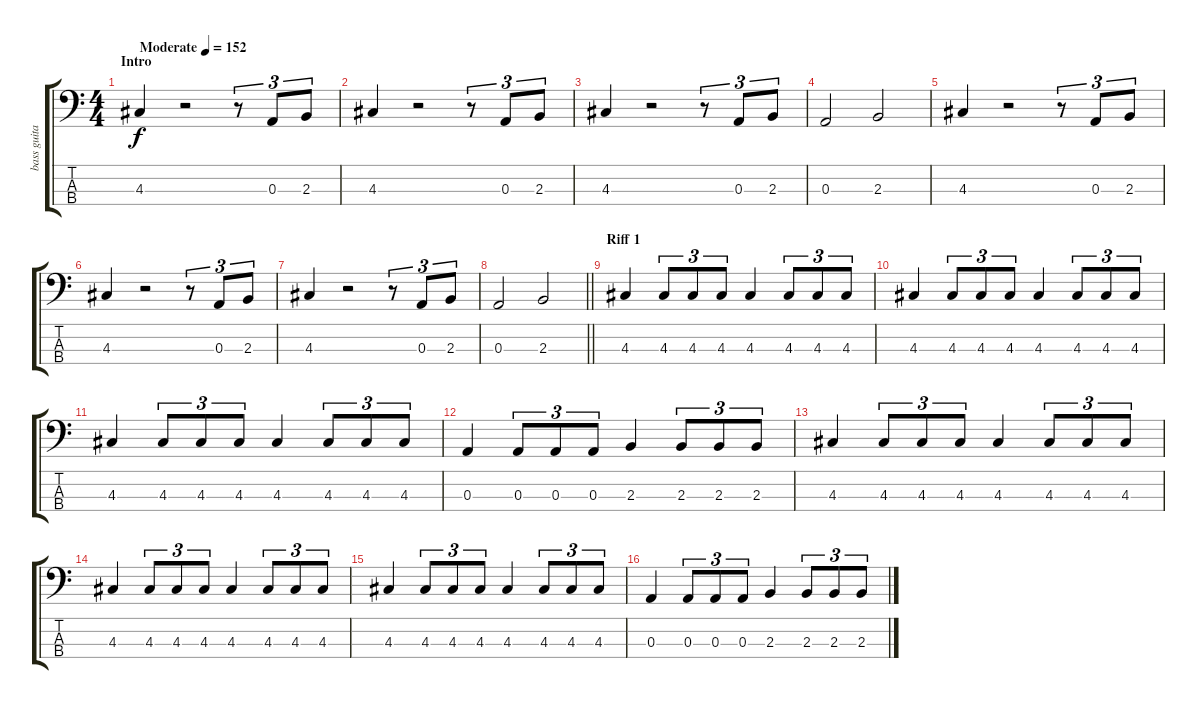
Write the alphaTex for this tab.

\track ("bass guitar" "bass guita") {instrument electricbasspick}
\staff {score tabs}
\tuning (G2 D2 A1 E1) {hide}
\ts (4 4)
\section ("" "Intro")
\tempo (152 "Moderate")
\clef f4
\ks c
4.3.4{dy f instrument electricbasspick} r.2 r.8{tu (3 2)} 0.3.8{tu (3 2)} 2.3.8{tu (3 2)} |
4.3.4 r.2 r.8{tu (3 2)} 0.3.8{tu (3 2)} 2.3.8{tu (3 2)} |
4.3.4 r.2 r.8{tu (3 2)} 0.3.8{tu (3 2)} 2.3.8{tu (3 2)} |
0.3.2 2.3.2 |
4.3.4 r.2 r.8{tu (3 2)} 0.3.8{tu (3 2)} 2.3.8{tu (3 2)} |
4.3.4 r.2 r.8{tu (3 2)} 0.3.8{tu (3 2)} 2.3.8{tu (3 2)} |
4.3.4 r.2 r.8{tu (3 2)} 0.3.8{tu (3 2)} 2.3.8{tu (3 2)} |
\barLineRight lightlight
0.3.2 2.3.2 |
\section ("" "Riff 1")
4.3.4 4.3.8{tu (3 2)} 4.3.8{tu (3 2)} 4.3.8{tu (3 2)} 4.3.4 4.3.8{tu (3 2)} 4.3.8{tu (3 2)} 4.3.8{tu (3 2)} |
4.3.4 4.3.8{tu (3 2)} 4.3.8{tu (3 2)} 4.3.8{tu (3 2)} 4.3.4 4.3.8{tu (3 2)} 4.3.8{tu (3 2)} 4.3.8{tu (3 2)} |
4.3.4 4.3.8{tu (3 2)} 4.3.8{tu (3 2)} 4.3.8{tu (3 2)} 4.3.4 4.3.8{tu (3 2)} 4.3.8{tu (3 2)} 4.3.8{tu (3 2)} |
0.3.4 0.3.8{tu (3 2)} 0.3.8{tu (3 2)} 0.3.8{tu (3 2)} 2.3.4 2.3.8{tu (3 2)} 2.3.8{tu (3 2)} 2.3.8{tu (3 2)} |
4.3.4 4.3.8{tu (3 2)} 4.3.8{tu (3 2)} 4.3.8{tu (3 2)} 4.3.4 4.3.8{tu (3 2)} 4.3.8{tu (3 2)} 4.3.8{tu (3 2)} |
4.3.4 4.3.8{tu (3 2)} 4.3.8{tu (3 2)} 4.3.8{tu (3 2)} 4.3.4 4.3.8{tu (3 2)} 4.3.8{tu (3 2)} 4.3.8{tu (3 2)} |
4.3.4 4.3.8{tu (3 2)} 4.3.8{tu (3 2)} 4.3.8{tu (3 2)} 4.3.4 4.3.8{tu (3 2)} 4.3.8{tu (3 2)} 4.3.8{tu (3 2)} |
0.3.4 0.3.8{tu (3 2)} 0.3.8{tu (3 2)} 0.3.8{tu (3 2)} 2.3.4 2.3.8{tu (3 2)} 2.3.8{tu (3 2)} 2.3.8{tu (3 2)}
